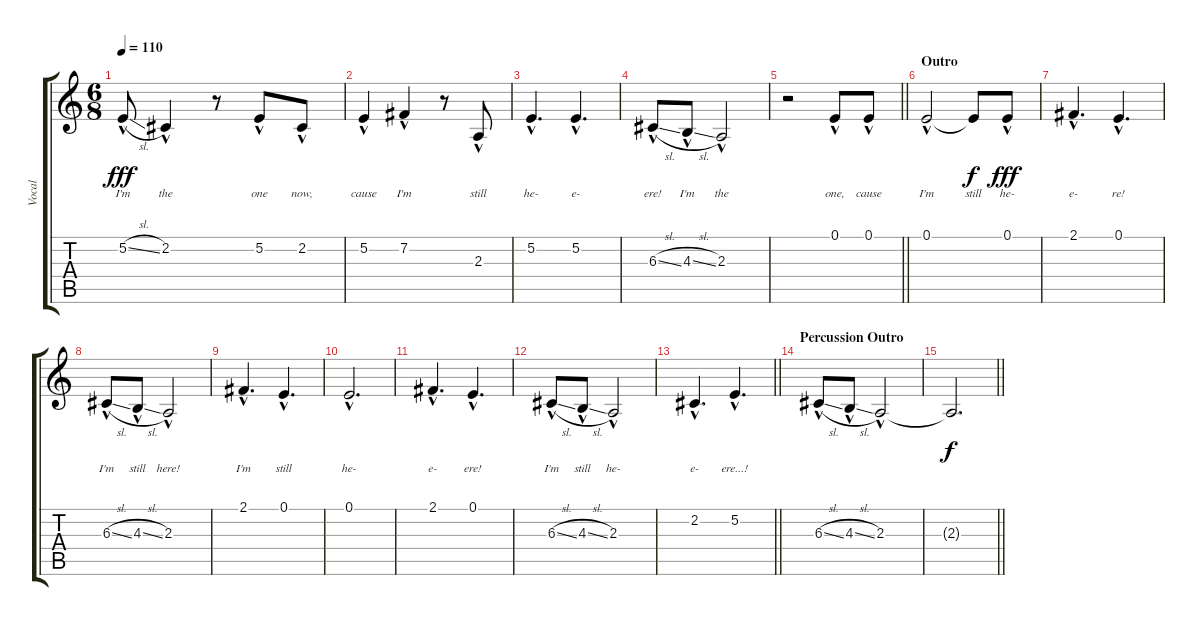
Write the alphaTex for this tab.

\track ("Vocal" "Vocal") {instrument altosax}
\staff {score tabs}
\tuning (E4 B3 G3 D3 A2 E2) {hide}
\ts (6 8)
\tempo 110
\clef g2
\ks c
5.2{sl hac}.8{lyrics (0 "I'm") lyrics (1 "") lyrics (2 "") lyrics (3 "") lyrics (4 "") dy fff} 2.2{hac}.4{lyrics (0 "the") lyrics (1 "") lyrics (2 "") lyrics (3 "") lyrics (4 "")} r.8 5.2{hac}.8{lyrics (0 "one") lyrics (1 "") lyrics (2 "") lyrics (3 "") lyrics (4 "")} 2.2{hac}.8{lyrics (0 "now,") lyrics (1 "") lyrics (2 "") lyrics (3 "") lyrics (4 "")} |
5.2{hac}.4{lyrics (0 "cause") lyrics (1 "") lyrics (2 "") lyrics (3 "") lyrics (4 "")} 7.2{hac}.4{lyrics (0 "I'm") lyrics (1 "") lyrics (2 "") lyrics (3 "") lyrics (4 "")} r.8 2.3{hac}.8{lyrics (0 "still") lyrics (1 "") lyrics (2 "") lyrics (3 "") lyrics (4 "")} |
5.2{hac}.4{d lyrics (0 "he-") lyrics (1 "") lyrics (2 "") lyrics (3 "") lyrics (4 "")} 5.2{hac}.4{d lyrics (0 "e-") lyrics (1 "") lyrics (2 "") lyrics (3 "") lyrics (4 "")} |
6.3{sl hac}.8{lyrics (0 "ere!") lyrics (1 "") lyrics (2 "") lyrics (3 "") lyrics (4 "")} 4.3{sl hac}.8{lyrics (0 "I'm") lyrics (1 "") lyrics (2 "") lyrics (3 "") lyrics (4 "")} 2.3{hac}.2{lyrics (0 "the") lyrics (1 "") lyrics (2 "") lyrics (3 "") lyrics (4 "")} |
\barLineRight lightlight
r.2 0.1{hac}.8{lyrics (0 "one,") lyrics (1 "") lyrics (2 "") lyrics (3 "") lyrics (4 "")} 0.1{hac}.8{lyrics (0 "cause") lyrics (1 "") lyrics (2 "") lyrics (3 "") lyrics (4 "")} |
\section ("" "Outro")
0.1{hac}.2{lyrics (0 "I'm") lyrics (1 "") lyrics (2 "") lyrics (3 "") lyrics (4 "")} 0.1{t}.8{lyrics (0 "still") lyrics (1 "") lyrics (2 "") lyrics (3 "") lyrics (4 "") dy f} 0.1{hac}.8{lyrics (0 "he-") lyrics (1 "") lyrics (2 "") lyrics (3 "") lyrics (4 "") dy fff} |
2.1{hac}.4{d lyrics (0 "e-") lyrics (1 "") lyrics (2 "") lyrics (3 "") lyrics (4 "")} 0.1{hac}.4{d lyrics (0 "re!") lyrics (1 "") lyrics (2 "") lyrics (3 "") lyrics (4 "")} |
6.3{sl hac}.8{lyrics (0 "I'm") lyrics (1 "") lyrics (2 "") lyrics (3 "") lyrics (4 "")} 4.3{sl hac}.8{lyrics (0 "still") lyrics (1 "") lyrics (2 "") lyrics (3 "") lyrics (4 "")} 2.3{hac}.2{lyrics (0 "here!") lyrics (1 "") lyrics (2 "") lyrics (3 "") lyrics (4 "")} |
2.1{hac}.4{d lyrics (0 "I'm") lyrics (1 "") lyrics (2 "") lyrics (3 "") lyrics (4 "")} 0.1{hac}.4{d lyrics (0 "still") lyrics (1 "") lyrics (2 "") lyrics (3 "") lyrics (4 "")} |
0.1{hac}.2{d lyrics (0 "he-") lyrics (1 "") lyrics (2 "") lyrics (3 "") lyrics (4 "")} |
2.1{hac}.4{d lyrics (0 "e-") lyrics (1 "") lyrics (2 "") lyrics (3 "") lyrics (4 "")} 0.1{hac}.4{d lyrics (0 "ere!") lyrics (1 "") lyrics (2 "") lyrics (3 "") lyrics (4 "")} |
6.3{sl hac}.8{lyrics (0 "I'm") lyrics (1 "") lyrics (2 "") lyrics (3 "") lyrics (4 "")} 4.3{sl hac}.8{lyrics (0 "still") lyrics (1 "") lyrics (2 "") lyrics (3 "") lyrics (4 "")} 2.3{hac}.2{lyrics (0 "he-") lyrics (1 "") lyrics (2 "") lyrics (3 "") lyrics (4 "")} |
\barLineRight lightlight
2.2{hac}.4{d lyrics (0 "e-") lyrics (1 "") lyrics (2 "") lyrics (3 "") lyrics (4 "")} 5.2{hac}.4{d lyrics (0 "ere...!") lyrics (1 "") lyrics (2 "") lyrics (3 "") lyrics (4 "")} |
\section ("" "Percussion Outro")
6.3{sl hac}.8 4.3{sl hac}.8 2.3{hac}.2{volume 5} |
\barLineRight lightlight
2.3{t}.2{d dy f}
